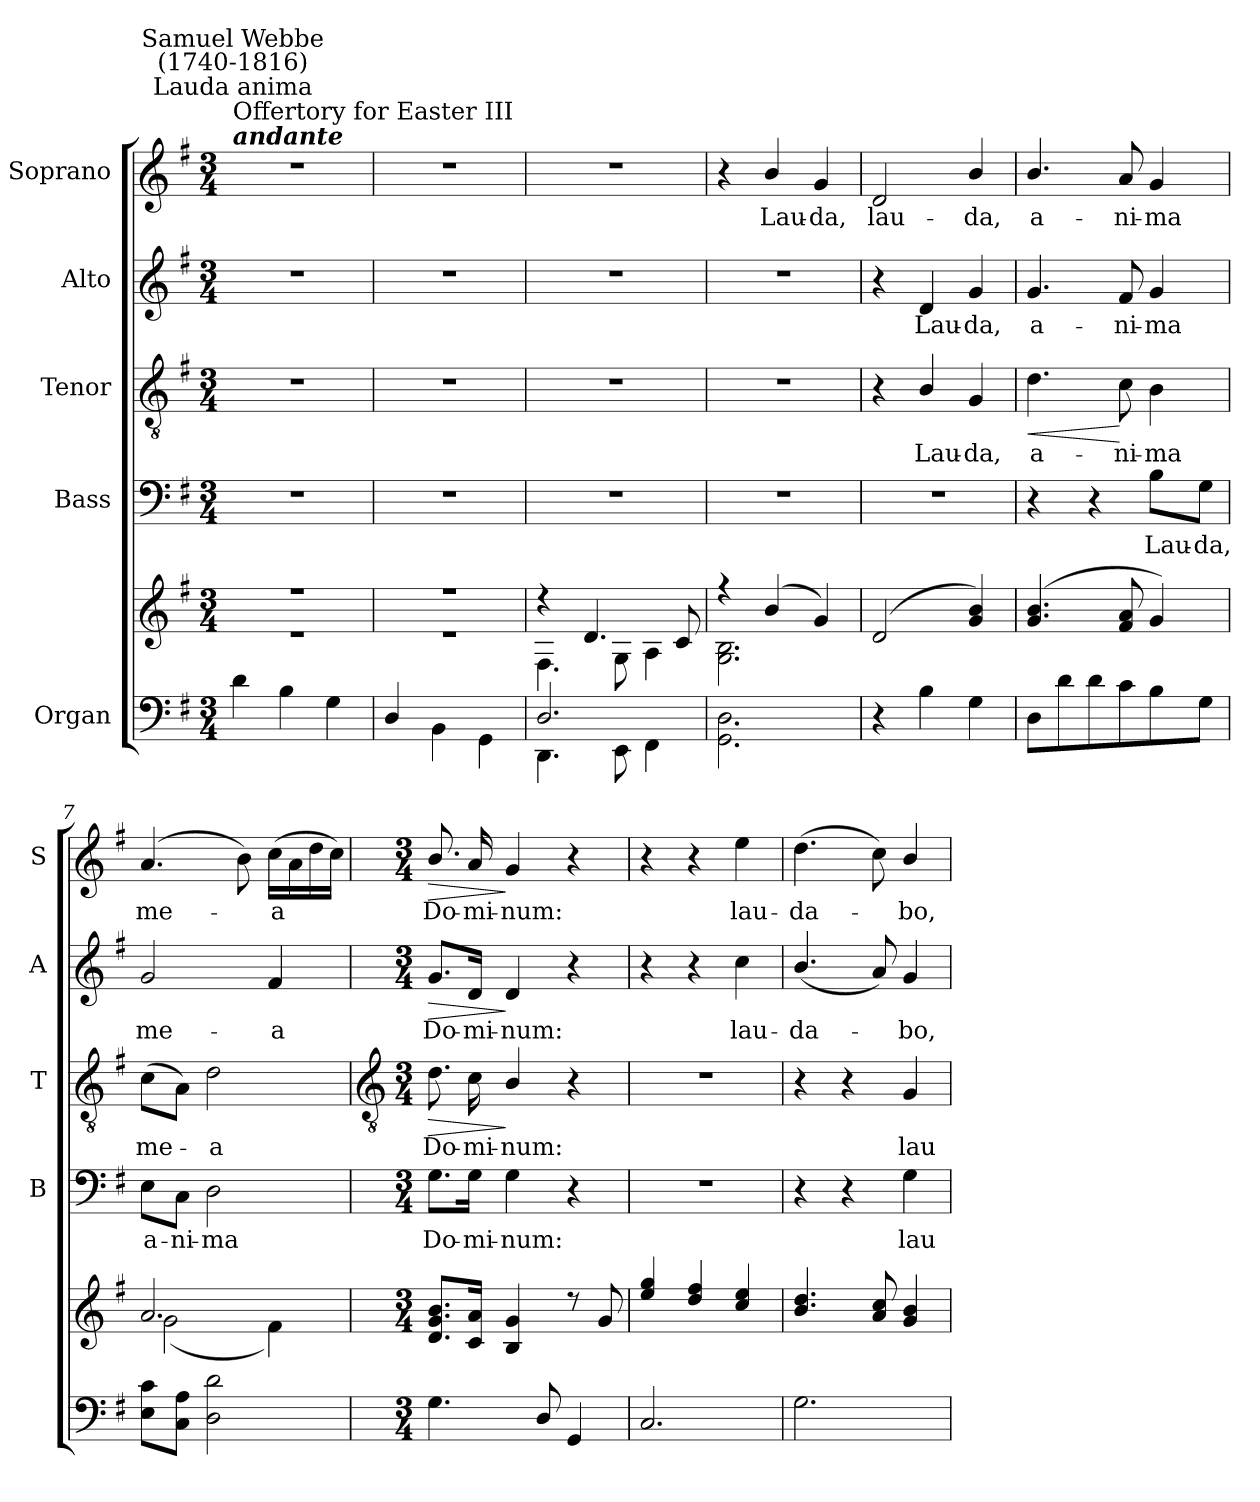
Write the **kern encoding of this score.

**kern	**kern	**kern	**text	**kern	**text	**dynam	**kern	**text	**dynam	**kern	**text	**dynam
*part5	*part5	*part4	*part4	*part3	*part3	*part3	*part2	*part2	*part2	*part1	*part1	*part1
*staff6	*staff5	*staff4	*staff4	*staff3	*staff3	*staff3	*staff2	*staff2	*staff2	*staff1	*staff1	*staff1
*I"Organ	*	*I"Bass	*	*I"Tenor	*	*	*I"Alto	*	*	*I"Soprano	*	*
*	*	*I'B	*	*I'T	*	*	*I'A	*	*	*I'S	*	*
*clefF4	*clefG2	*clefF4	*	*clefGv2	*	*	*clefG2	*	*	*clefG2	*	*
*k[f#]	*k[f#]	*k[f#]	*	*k[f#]	*	*	*k[f#]	*	*	*k[f#]	*	*
*G:	*G:	*G:	*	*G:	*	*	*G:	*	*	*G:	*	*
*M3/4	*M3/4	*M3/4	*	*M3/4	*	*	*M3/4	*	*	*M3/4	*	*
=1	=1	=1	=1	=1	=1	=1	=1	=1	=1	=1	=1	=1
*	*^	*	*	*	*	*	*	*	*	*	*	*
!	!	!	!	!	!	!	!	!	!	!	!LO:TX:a:Bi:t=andante	!	!
!	!	!	!	!	!	!	!	!	!	!	!LO:TX:a:t=Offertory for Easter III	!	!
!	!	!	!	!	!	!	!	!	!	!	!LO:TX:a:cj:t=Lauda anima	!	!
!	!	!	!	!	!	!	!	!	!	!	!LO:TX:a:cj:t=Samuel Webbe\n(1740-1816)	!	!
!LO:N:vis=1	!LO:N:vis=1	!LO:N:vis=1	!LO:N:vis=1	!	!LO:N:vis=1	!	!	!LO:N:vis=1	!	!	!LO:N:vis=1	!	!
*^	*	*	*	*	*	*	*	*	*	*	*	*	*
2.ryy	4d	2.r	2.r	2.r	.	2.r	.	.	2.r	.	.	2.r	.	.
.	4B	.	.	.	.	.	.	.	.	.	.	.	.	.
.	4G	.	.	.	.	.	.	.	.	.	.	.	.	.
=2	=2	=2	=2	=2	=2	=2	=2	=2	=2	=2	=2	=2	=2	=2
!LO:N:vis=1	!	!LO:N:vis=1	!LO:N:vis=1	!LO:N:vis=1	!	!LO:N:vis=1	!	!	!LO:N:vis=1	!	!	!LO:N:vis=1	!	!
2.ryy	4D/	2.r	2.r	2.r	.	2.r	.	.	2.r	.	.	2.r	.	.
.	4BB	.	.	.	.	.	.	.	.	.	.	.	.	.
.	4GG	.	.	.	.	.	.	.	.	.	.	.	.	.
=3	=3	=3	=3	=3	=3	=3	=3	=3	=3	=3	=3	=3	=3	=3
!	!	!	!	!LO:N:vis=1	!	!LO:N:vis=1	!	!	!LO:N:vis=1	!	!	!LO:N:vis=1	!	!
2.D/	4.DD\	4r	4.F#\	2.r	.	2.r	.	.	2.r	.	.	2.r	.	.
.	.	4.d	.	.	.	.	.	.	.	.	.	.	.	.
.	8EE\	.	8G\	.	.	.	.	.	.	.	.	.	.	.
.	4FF#\	.	4A\	.	.	.	.	.	.	.	.	.	.	.
.	.	8c	.	.	.	.	.	.	.	.	.	.	.	.
=4	=4	=4	=4	=4	=4	=4	=4	=4	=4	=4	=4	=4	=4	=4
!LO:N:vis=1	!	!	!	!LO:N:vis=1	!	!LO:N:vis=1	!	!	!LO:N:vis=1	!	!	!	!	!
2.ryy	2.GG 2.D	4r	2.G\ 2.B\	2.r	.	2.r	.	.	2.r	.	.	4r	.	.
!	!	!	!	!	!	!	!	!	!	!	!	!	!LO:LY:b	!
.	.	(<4b/	.	.	.	.	.	.	.	.	.	4b/	Lau-	.
!	!	!	!	!	!	!	!	!	!	!	!	!	!LO:LY:b	!
.	.	4g)	.	.	.	.	.	.	.	.	.	4g	-da,	.
=5	=5	=5	=5	=5	=5	=5	=5	=5	=5	=5	=5	=5	=5	=5
!	!	!	!	!LO:N:vis=1	!	!	!	!	!	!	!	!	!LO:LY:b	!
2ryy	4r	(<2d	2.ryy	2.r	.	4r	.	.	4r	.	.	2d	lau-	.
!	!	!	!	!	!	!	!LO:LY:b	!	!	!LO:LY:b	!	!	!	!
.	4B	.	.	.	.	4B/	Lau-	.	4d	Lau-	.	.	.	.
!	!	!	!	!	!	!	!LO:LY:b	!	!	!LO:LY:b	!	!	!LO:LY:b	!
4ryy	4G	4g/ 4b/)	.	.	.	4G	-da,	.	4g	-da,	.	4b/	-da,	.
=6	=6	=6	=6	=6	=6	=6	=6	=6	=6	=6	=6	=6	=6	=6
!	!	!	!LO:N:vis=1	!	!	!	!LO:LY:b	!LO:HP:b	!	!LO:LY:b	!	!	!LO:LY:b	!
*v	*v	*	*	*	*	*	*	*	*	*	*	*	*	*
8DL	(<4.g 4.b	2.ryy	4r	.	4.d	a-	<	4.g	a-	.	4.b/	a-	.
8d	.	.	.	.	.	.	.	.	.	.	.	.	.
8d	.	.	4r	.	.	.	.	.	.	.	.	.	.
!	!	!	!	!	!	!LO:LY:b	!	!	!LO:LY:b	!	!	!LO:LY:b	!
8c	8f# 8a	.	.	.	8c	-ni-	[	8f#	-ni-	.	8a	-ni-	.
!	!	!	!	!LO:LY:b	!	!LO:LY:b	!	!	!LO:LY:b	!	!	!LO:LY:b	!
8B	4g)	.	8B\L	Lau-	4B	-ma	.	4g	-ma	.	4g	-ma	.
!	!	!	!	!LO:LY:b	!	!	!	!	!	!	!	!	!
8GJ	.	.	8G\J	-da,	.	.	.	.	.	.	.	.	.
=7	=7	=7	=7	=7	=7	=7	=7	=7	=7	=7	=7	=7	=7
!	!	!	!	!LO:LY:b	!	!LO:LY:b	!	!	!LO:LY:b	!	!	!LO:LY:b	!
8E 8cL	2.a	(<2g\	8E\L	a-	(>8cL	me-	.	2g	me-	.	(>4.a	me-	.
!	!	!	!	!LO:LY:b	!	!	!	!	!	!	!	!	!
8C 8AJ	.	.	8C\J	-ni-	8AJ)	.	.	.	.	.	.	.	.
!	!	!	!	!LO:LY:b	!	!LO:LY:b	!	!	!	!	!	!	!
2D 2d	.	.	2D	-ma	2d	a	.	.	.	.	.	.	.
.	.	.	.	.	.	.	.	.	.	.	8b)	.	.
!	!	!	!	!	!	!	!	!	!LO:LY:b	!	!	!LO:LY:b	!
.	.	4f#\)	.	.	.	.	.	4f#	-a	.	(>16ccLL	a	.
.	.	.	.	.	.	.	.	.	.	.	16a	.	.
.	.	.	.	.	.	.	.	.	.	.	16dd	.	.
.	.	.	.	.	.	.	.	.	.	.	16ccJJ)	.	.
!!LO:LB:g=z
=8	=8	=8	=8	=8	=8	=8	=8	=8	=8	=8	=8	=8	=8
*	*	*	*	*	*clefGv2	*	*	*	*	*	*	*	*
*M3/4	*M3/4	*	*M3/4	*	*M3/4	*	*	*M3/4	*	*	*M3/4	*	*
!	!	!LO:N:vis=1	!	!LO:LY:b	!	!LO:LY:b	!LO:HP:b	!	!LO:LY:b	!LO:HP:b	!	!LO:LY:b	!LO:HP:b
4.G	8.d 8.g 8.bL	2.ryy	8.G\L	Do-	8.d	Do-	>	8.g/L	Do-	>	8.b/	Do-	>
!	!	!	!	!LO:LY:b	!	!LO:LY:b	!	!	!LO:LY:b	!	!	!LO:LY:b	!
.	16c 16aJ	.	16G\Jk	-mi-	16c	-mi-	.	16d/Jk	-mi-	.	16a	-mi-	.
!	!	!	!	!LO:LY:b	!	!LO:LY:b	!	!	!LO:LY:b	!	!	!LO:LY:b	!
.	4B 4g	.	4G	-num:	4B/	-num:	]	4d	-num:	]	4g	-num:	]
8D/	.	.	.	.	.	.	.	.	.	.	.	.	.
4GG	8r	.	4r	.	4r	.	.	4r	.	.	4r	.	.
.	8g	.	.	.	.	.	.	.	.	.	.	.	.
=9	=9	=9	=9	=9	=9	=9	=9	=9	=9	=9	=9	=9	=9
!	!	!LO:N:vis=1	!LO:N:vis=1	!	!LO:N:vis=1	!	!	!	!	!	!	!	!
2.C	4ee 4gg	2.ryy	2.r	.	2.r	.	.	4r	.	.	4r	.	.
.	4dd 4ff#	.	.	.	.	.	.	4r	.	.	4r	.	.
!	!	!	!	!	!	!	!	!	!LO:LY:b	!	!	!LO:LY:b	!
.	4cc 4ee	.	.	.	.	.	.	4cc	lau-	.	4ee	lau-	.
=10	=10	=10	=10	=10	=10	=10	=10	=10	=10	=10	=10	=10	=10
!	!	!LO:N:vis=1	!	!	!	!	!	!	!LO:LY:b	!	!	!LO:LY:b	!
2.G	4.b 4.dd	2.ryy	4r	.	4r	.	.	(<4.b/	-da-	.	(>4.dd	-da-	.
.	.	.	4r	.	4r	.	.	.	.	.	.	.	.
.	8a 8cc	.	.	.	.	.	.	8a)	.	.	8cc)	.	.
!	!	!	!	!LO:LY:b	!	!LO:LY:b	!	!	!LO:LY:b	!	!	!LO:LY:b	!
.	4g 4b	.	4G	lau-	4G	lau-	.	4g	bo,	.	4b/	bo,	.
*	*v	*v	*	*	*	*	*	*	*	*	*	*	*
=	=	=	=	=	=	=	=	=	=	=	=	=
*-	*-	*-	*-	*-	*-	*-	*-	*-	*-	*-	*-	*-
